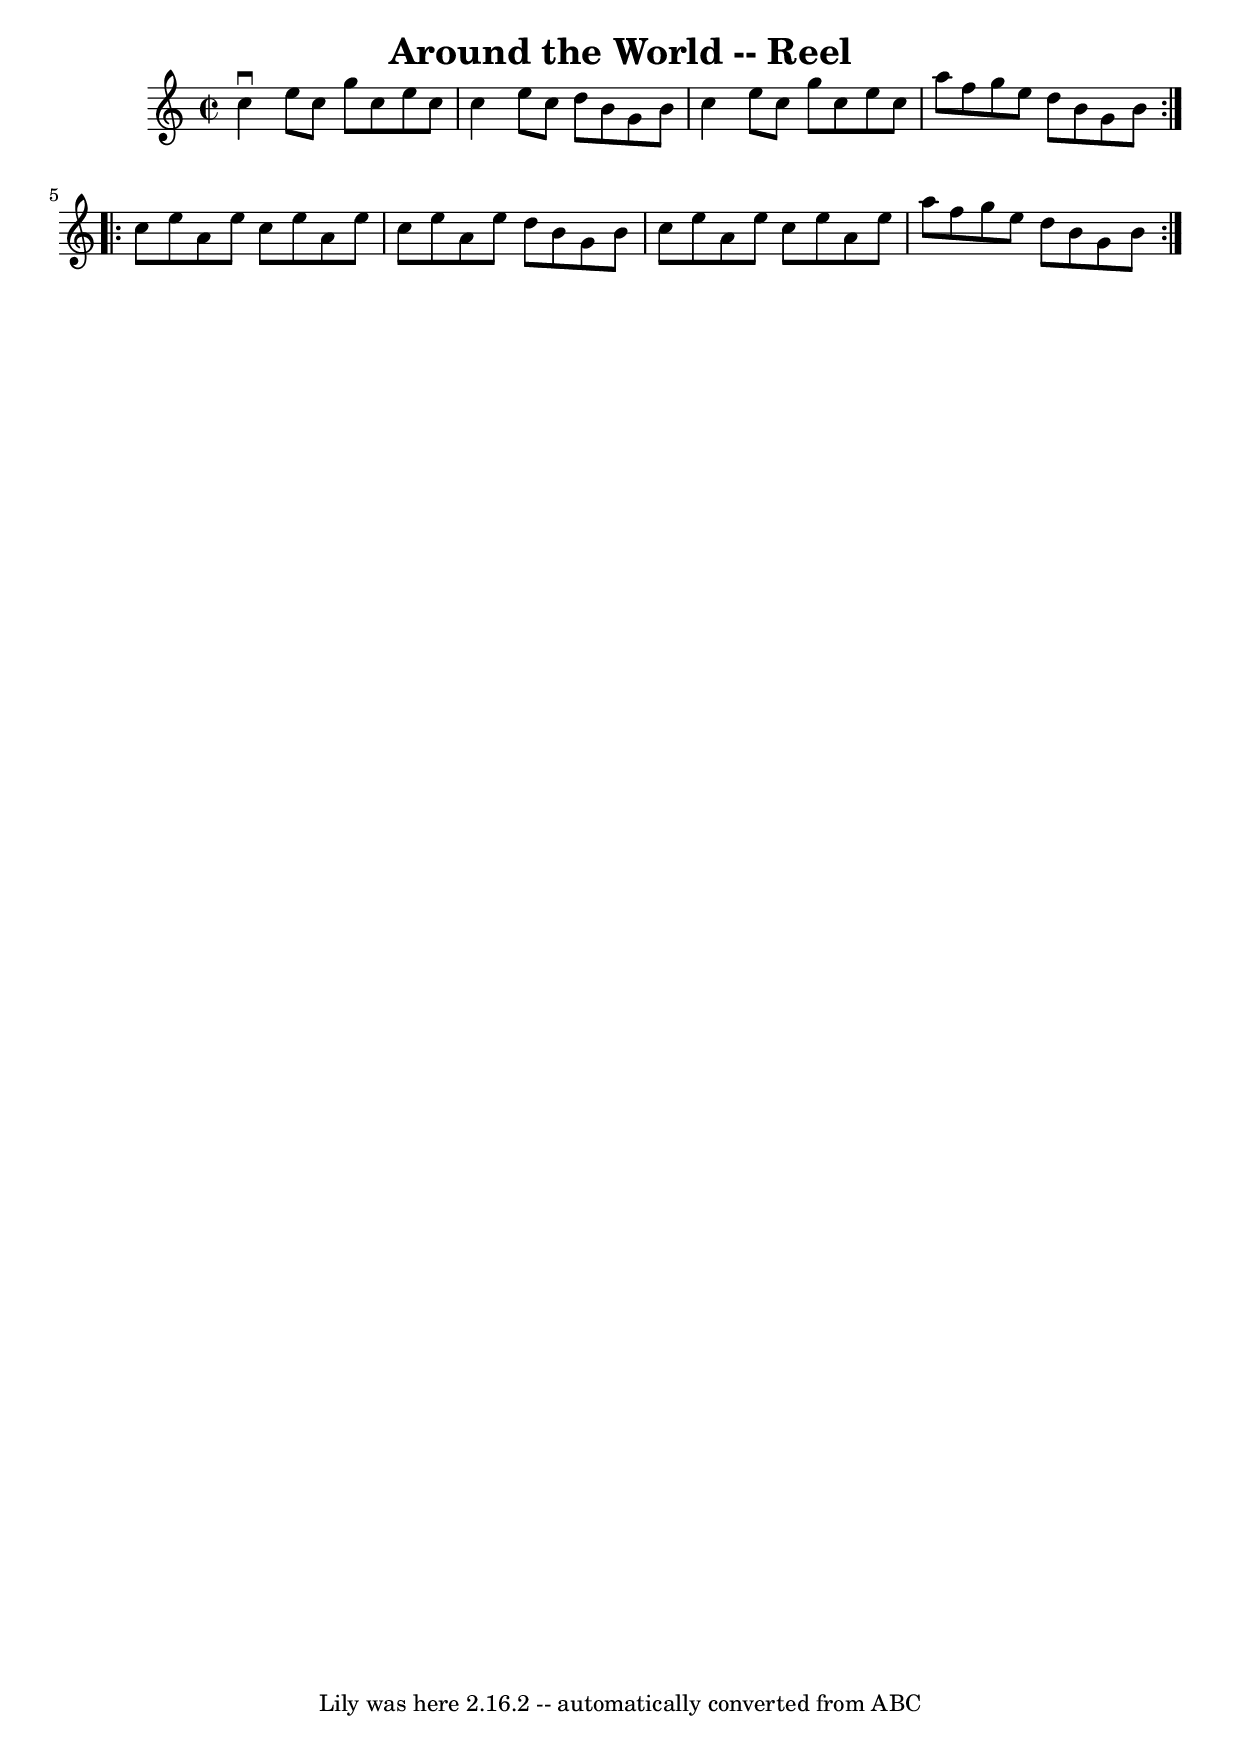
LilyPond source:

\version "2.16.2"
\include "Mammoth.ily"
\header {
  %% book = "Ryan's Mammoth Collection"
  crossRefNumber = "1"
  footnotes = "\\\\215"
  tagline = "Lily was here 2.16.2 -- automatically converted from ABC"
  title = "Around the World -- Reel"

}
voicedefault =  {



  \repeat volta 2 {

    \override Staff.TimeSignature #'style = #'C
    \time 2/2 
    \key c \major
    c''4^\downbow e''8 c''8 g''8 c''8    
    e''8 c''8    |
    c''4 e''8 c''8 d''8 b'8 g'8 b'8     |
    c''4 e''8 c''8 g''8 c''8 e''8 c''8    |
    
    a''8 f''8 g''8 e''8 d''8 b'8 g'8 b'8    
  }     

  \repeat volta 2 {
    c''8 e''8 a'8 e''8 c''8 e''8 a'8 e''8   |
    c''8 e''8 a'8 e''8 d''8 b'8 g'8 b'8     |
    c''8 e''8 a'8 e''8 c''8 e''8 a'8 e''8     |
    a''8 f''8 g''8 e''8 d''8 b'8 g'8 b'8    
  }   

}

\score{
  <<

    \context Staff="default"
    {
      \voicedefault 
      
    }

  >>
  \layout {
    
  }
  \midi {
  }

}
